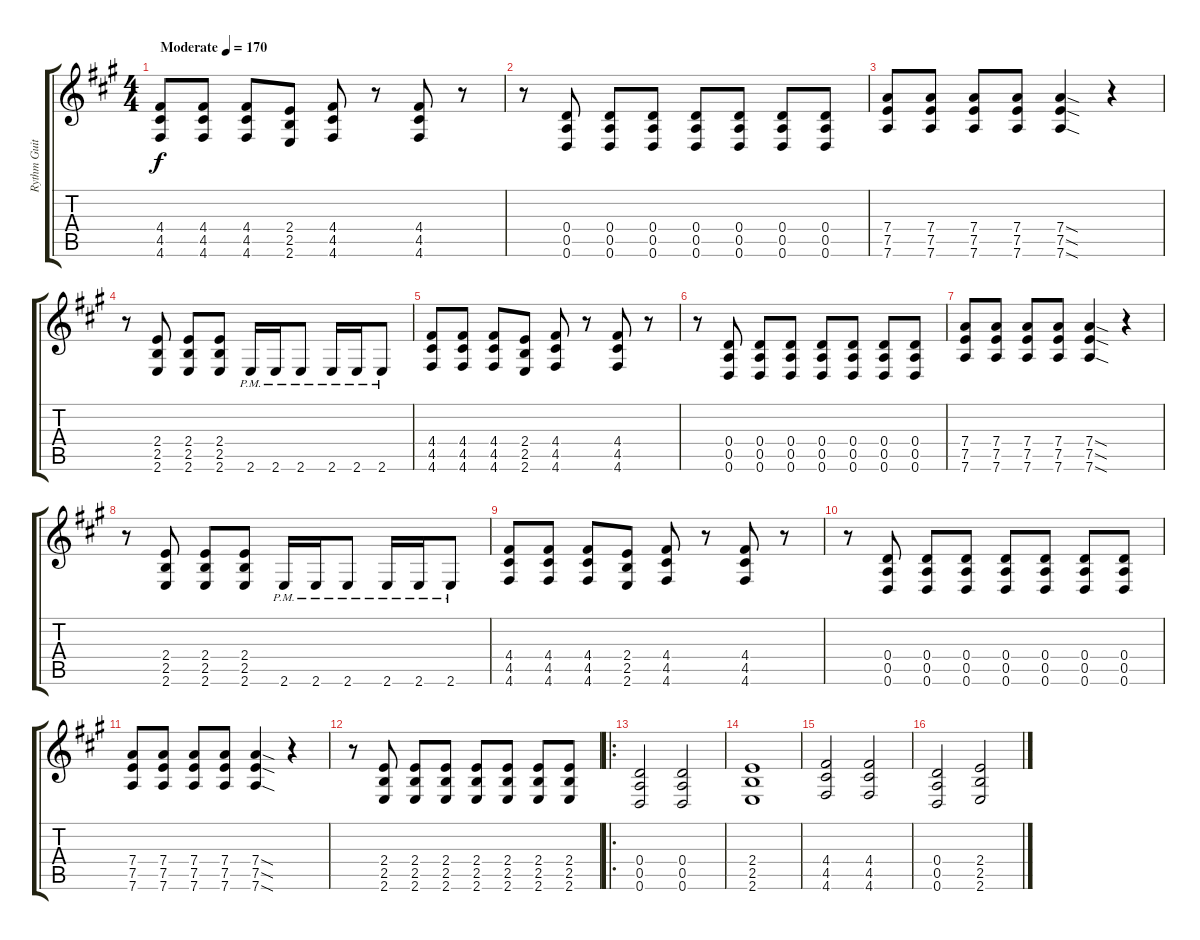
\track ("Rythm Guitar" "Rythm Guit") {instrument distortionguitar}
\staff {score tabs}
\tuning (E4 B3 G3 D3 A2 D2) {hide}
\ts (4 4)
\tempo (170 "Moderate")
\clef g2
\ks a
(4.4 4.5 4.6).8{dy f instrument distortionguitar} (4.4 4.5 4.6).8 (4.4 4.5 4.6).8 (2.4 2.5 2.6).8 (4.4 4.5 4.6).8 r.8 (4.4 4.5 4.6).8 r.8 |
r.8 (0.4 0.5 0.6).8 (0.4 0.5 0.6).8 (0.4 0.5 0.6).8 (0.4 0.5 0.6).8 (0.4 0.5 0.6).8 (0.4 0.5 0.6).8 (0.4 0.5 0.6).8 |
(7.4 7.5 7.6).8 (7.4 7.5 7.6).8 (7.4 7.5 7.6).8 (7.4 7.5 7.6).8 (7.4{sod} 7.5{sod} 7.6{sod}).4 r.4 |
r.8 (2.4 2.5 2.6).8 (2.4 2.5 2.6).8 (2.4 2.5 2.6).8 2.6{pm}.16 2.6{pm}.16 2.6{pm}.8 2.6{pm}.16 2.6{pm}.16 2.6{pm}.8 |
(4.4 4.5 4.6).8 (4.4 4.5 4.6).8 (4.4 4.5 4.6).8 (2.4 2.5 2.6).8 (4.4 4.5 4.6).8 r.8 (4.4 4.5 4.6).8 r.8 |
r.8 (0.4 0.5 0.6).8 (0.4 0.5 0.6).8 (0.4 0.5 0.6).8 (0.4 0.5 0.6).8 (0.4 0.5 0.6).8 (0.4 0.5 0.6).8 (0.4 0.5 0.6).8 |
(7.4 7.5 7.6).8 (7.4 7.5 7.6).8 (7.4 7.5 7.6).8 (7.4 7.5 7.6).8 (7.4{sod} 7.5{sod} 7.6{sod}).4 r.4 |
r.8 (2.4 2.5 2.6).8 (2.4 2.5 2.6).8 (2.4 2.5 2.6).8 2.6{pm}.16 2.6{pm}.16 2.6{pm}.8 2.6{pm}.16 2.6{pm}.16 2.6{pm}.8 |
(4.4 4.5 4.6).8 (4.4 4.5 4.6).8 (4.4 4.5 4.6).8 (2.4 2.5 2.6).8 (4.4 4.5 4.6).8 r.8 (4.4 4.5 4.6).8 r.8 |
r.8 (0.4 0.5 0.6).8 (0.4 0.5 0.6).8 (0.4 0.5 0.6).8 (0.4 0.5 0.6).8 (0.4 0.5 0.6).8 (0.4 0.5 0.6).8 (0.4 0.5 0.6).8 |
(7.4 7.5 7.6).8 (7.4 7.5 7.6).8 (7.4 7.5 7.6).8 (7.4 7.5 7.6).8 (7.4{sod} 7.5{sod} 7.6{sod}).4 r.4 |
r.8 (2.4 2.5 2.6).8 (2.4 2.5 2.6).8 (2.4 2.5 2.6).8 (2.4 2.5 2.6).8 (2.4 2.5 2.6).8 (2.4 2.5 2.6).8 (2.4 2.5 2.6).8 |
\ro
(0.4 0.5 0.6).2 (0.4 0.5 0.6).2 |
(2.4 2.5 2.6).1 |
(4.4 4.5 4.6).2 (4.4 4.5 4.6).2 |
(0.4 0.5 0.6).2 (2.4 2.5 2.6).2
